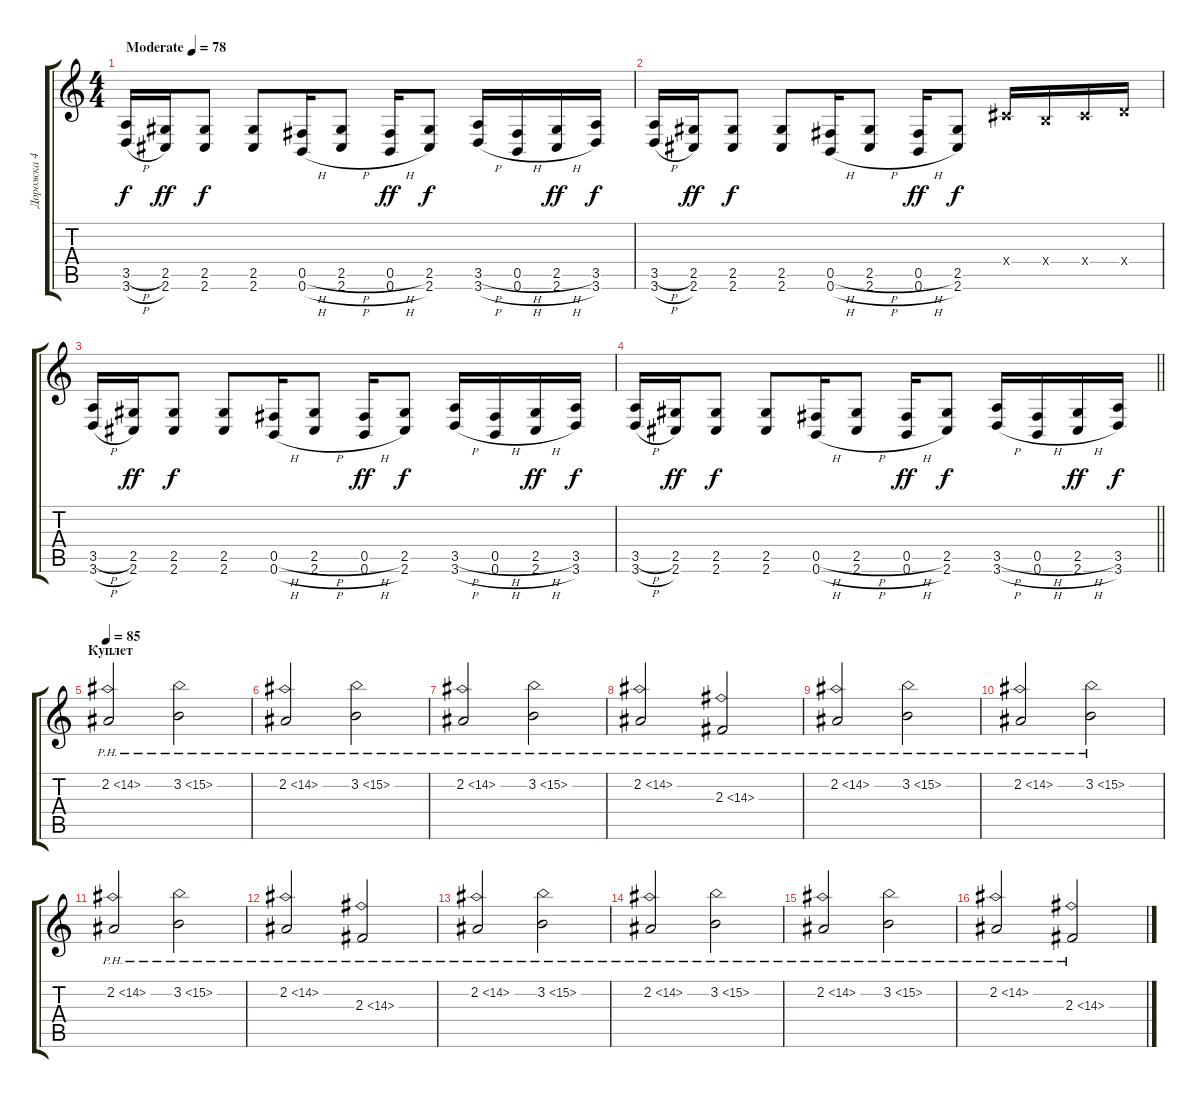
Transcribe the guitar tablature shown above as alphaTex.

\track ("Дорожка 4" "Дорожка 4") {instrument overdrivenguitar}
\staff {score tabs}
\tuning (Db4 Ab3 E3 B2 Gb2 B1) {hide}
\ts (4 4)
\tempo (78 "Moderate")
\clef g2
\ks c
(3.5{h} 3.6{h}).16{dy f instrument overdrivenguitar} (2.5 2.6).16{dy ff} (2.5 2.6).8{dy f} (2.5 2.6).8 (0.5{h} 0.6{h}).16 (2.5{h} 2.6{h}).8 (0.5{h} 0.6{h}).16{dy ff} (2.5 2.6).8{dy f} (3.5{h} 3.6{h}).16 (0.5{h} 0.6{h}).16 (2.5{h} 2.6{h}).16{dy ff} (3.5 3.6).16{dy f} |
(3.5{h} 3.6{h}).16 (2.5 2.6).16{dy ff} (2.5 2.6).8{dy f} (2.5 2.6).8 (0.5{h} 0.6{h}).16 (2.5{h} 2.6{h}).8 (0.5{h} 0.6{h}).16{dy ff} (2.5 2.6).8{dy f} 2.4{x}.16 0.4{x}.16 2.4{x}.16 3.4{x}.16 |
(3.5{h} 3.6{h}).16 (2.5 2.6).16{dy ff} (2.5 2.6).8{dy f} (2.5 2.6).8 (0.5{h} 0.6{h}).16 (2.5{h} 2.6{h}).8 (0.5{h} 0.6{h}).16{dy ff} (2.5 2.6).8{dy f} (3.5{h} 3.6{h}).16 (0.5{h} 0.6{h}).16 (2.5{h} 2.6{h}).16{dy ff} (3.5 3.6).16{dy f} |
\barLineRight lightlight
(3.5{h} 3.6{h}).16 (2.5 2.6).16{dy ff} (2.5 2.6).8{dy f} (2.5 2.6).8 (0.5{h} 0.6{h}).16 (2.5{h} 2.6{h}).8 (0.5{h} 0.6{h}).16{dy ff} (2.5 2.6).8{dy f} (3.5{h} 3.6{h}).16 (0.5{h} 0.6{h}).16 (2.5{h} 2.6{h}).16{dy ff} (3.5 3.6).16{dy f} |
\section ("" "Куплет")
\tempo 85
2.2{ph 12}.2 3.2{ph 12}.2 |
2.2{ph 12}.2 3.2{ph 12}.2 |
2.2{ph 12}.2 3.2{ph 12}.2 |
2.2{ph 12}.2 2.3{ph 12}.2 |
2.2{ph 12}.2 3.2{ph 12}.2 |
2.2{ph 12}.2 3.2{ph 12}.2 |
2.2{ph 12}.2 3.2{ph 12}.2 |
2.2{ph 12}.2 2.3{ph 12}.2 |
2.2{ph 12}.2 3.2{ph 12}.2 |
2.2{ph 12}.2 3.2{ph 12}.2 |
2.2{ph 12}.2 3.2{ph 12}.2 |
2.2{ph 12}.2 2.3{ph 12}.2
